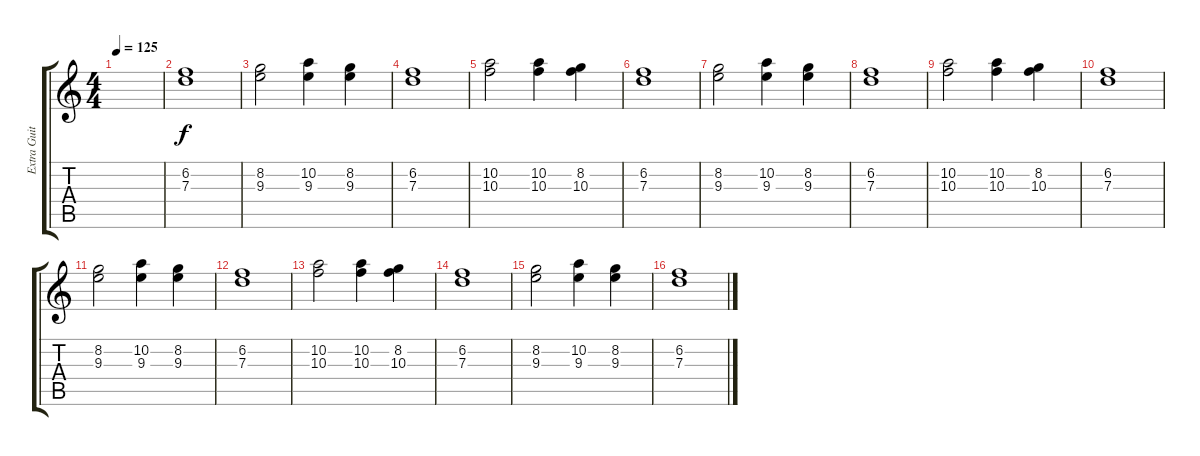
\track ("Extra Guitar" "Extra Guit") {instrument electricguitarjazz}
\staff {score tabs}
\tuning (E4 B3 G3 D3 A2 E2) {hide}
\ts (4 4)
\tempo 125
\clef g2
\ks c
|
(6.2 7.3).1 |
(8.2 9.3).2 (10.2 9.3).4 (8.2 9.3).4 |
(6.2 7.3).1 |
(10.2 10.3).2 (10.2 10.3).4 (8.2 10.3).4 |
(6.2 7.3).1 |
(8.2 9.3).2 (10.2 9.3).4 (8.2 9.3).4 |
(6.2 7.3).1 |
(10.2 10.3).2 (10.2 10.3).4 (8.2 10.3).4 |
(6.2 7.3).1 |
(8.2 9.3).2 (10.2 9.3).4 (8.2 9.3).4 |
(6.2 7.3).1 |
(10.2 10.3).2 (10.2 10.3).4 (8.2 10.3).4 |
(6.2 7.3).1 |
(8.2 9.3).2 (10.2 9.3).4 (8.2 9.3).4 |
(6.2 7.3).1
